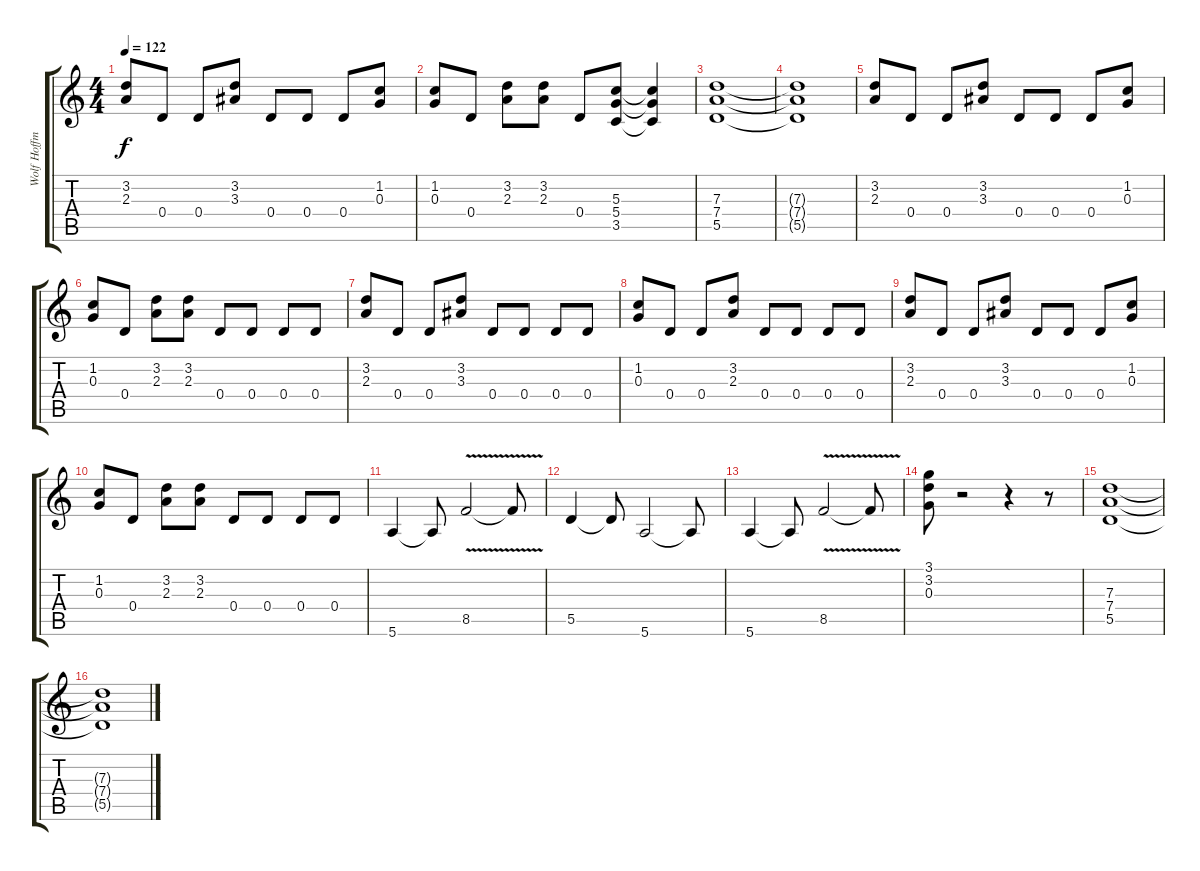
\track ("Wolf Hoffmann" "Wolf Hoffm") {instrument overdrivenguitar}
\staff {score tabs}
\tuning (E4 B3 G3 D3 A2 E2) {hide}
\ts (4 4)
\tempo 122
\clef g2
\ks c
(3.2 2.3).8{dy f} 0.4.8 0.4.8 (3.2 3.3).8 0.4.8 0.4.8 0.4.8 (1.2 0.3).8 |
(1.2 0.3).8 0.4.8 (3.2 2.3).8 (3.2 2.3).8 0.4.8 (5.3 5.4 3.5).8 (5.3{t} 5.4{t} 3.5{t}).4 |
(7.3 7.4 5.5).1 |
(7.3{t} 7.4{t} 5.5{t}).1 |
(3.2 2.3).8 0.4.8 0.4.8 (3.2 3.3).8 0.4.8 0.4.8 0.4.8 (1.2 0.3).8 |
(1.2 0.3).8 0.4.8 (3.2 2.3).8 (3.2 2.3).8 0.4.8 0.4.8 0.4.8 0.4.8 |
(3.2 2.3).8 0.4.8 0.4.8 (3.2 3.3).8 0.4.8 0.4.8 0.4.8 0.4.8 |
(1.2 0.3).8 0.4.8 0.4.8 (3.2 2.3).8 0.4.8 0.4.8 0.4.8 0.4.8 |
(3.2 2.3).8 0.4.8 0.4.8 (3.2 3.3).8 0.4.8 0.4.8 0.4.8 (1.2 0.3).8 |
(1.2 0.3).8 0.4.8 (3.2 2.3).8 (3.2 2.3).8 0.4.8 0.4.8 0.4.8 0.4.8 |
5.6.4 5.6{t}.8 8.5{v}.2 8.5{t}.8 |
5.5.4 5.5{t}.8 5.6.2 5.6{t}.8 |
5.6.4 5.6{t}.8 8.5{v}.2 8.5{t}.8 |
(3.1 3.2 0.3).8 r.2 r.4 r.8 |
(7.3 7.4 5.5).1 |
(7.3{t} 7.4{t} 5.5{t}).1
